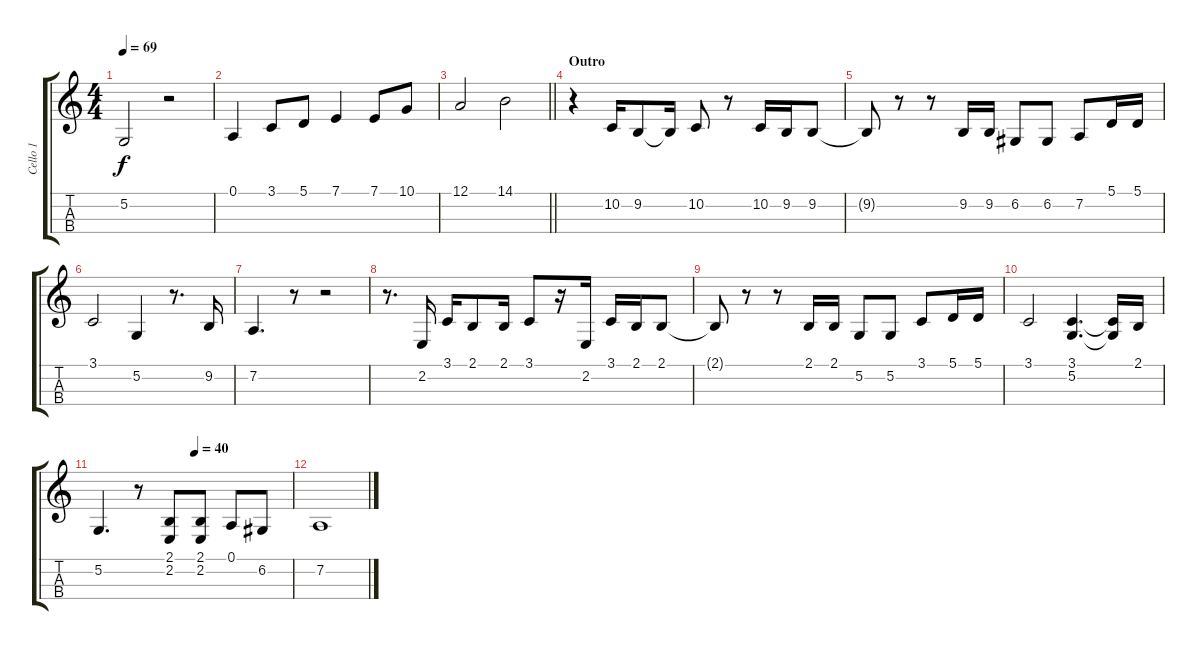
\track ("Cello 1" "Cello 1") {instrument cello}
\staff {score tabs}
\tuning (A3 D3 G2 C2) {hide}
\ts (4 4)
\tempo 69
\clef g2
\ks c
5.2.2{dy f} r.2 |
0.1.4 3.1.8 5.1.8 7.1.4 7.1.8 10.1.8 |
\barLineRight lightlight
12.1.2 14.1.2 |
\section ("" "Outro")
r.4 10.2.16 9.2.8 9.2{t}.16 10.2.8 r.8 10.2.16 9.2.16 9.2.8 |
9.2{t}.8 r.8 r.8 9.2.16 9.2.16 6.2.8 6.2.8 7.2.8 5.1.16 5.1.16 |
3.1.2 5.2.4 r.8{d} 9.2.16 |
7.2.4{d} r.8 r.2 |
r.8{d} 2.2.16 3.1.16 2.1.8 2.1.16 3.1.8 r.16 2.2.16 3.1.16 2.1.16 2.1.8 |
2.1{t}.8 r.8 r.8 2.1.16 2.1.16 5.2.8 5.2.8 3.1.8 5.1.16 5.1.16 |
3.1.2 (3.1 5.2).4{d} (3.1{t} 5.2{t}).16 2.1.16 |
\tempo (40 0.5)
5.2.4{d} r.8 (2.1 2.2).8 (2.1 2.2).8 0.1.8 6.2.8 |
7.2.1
